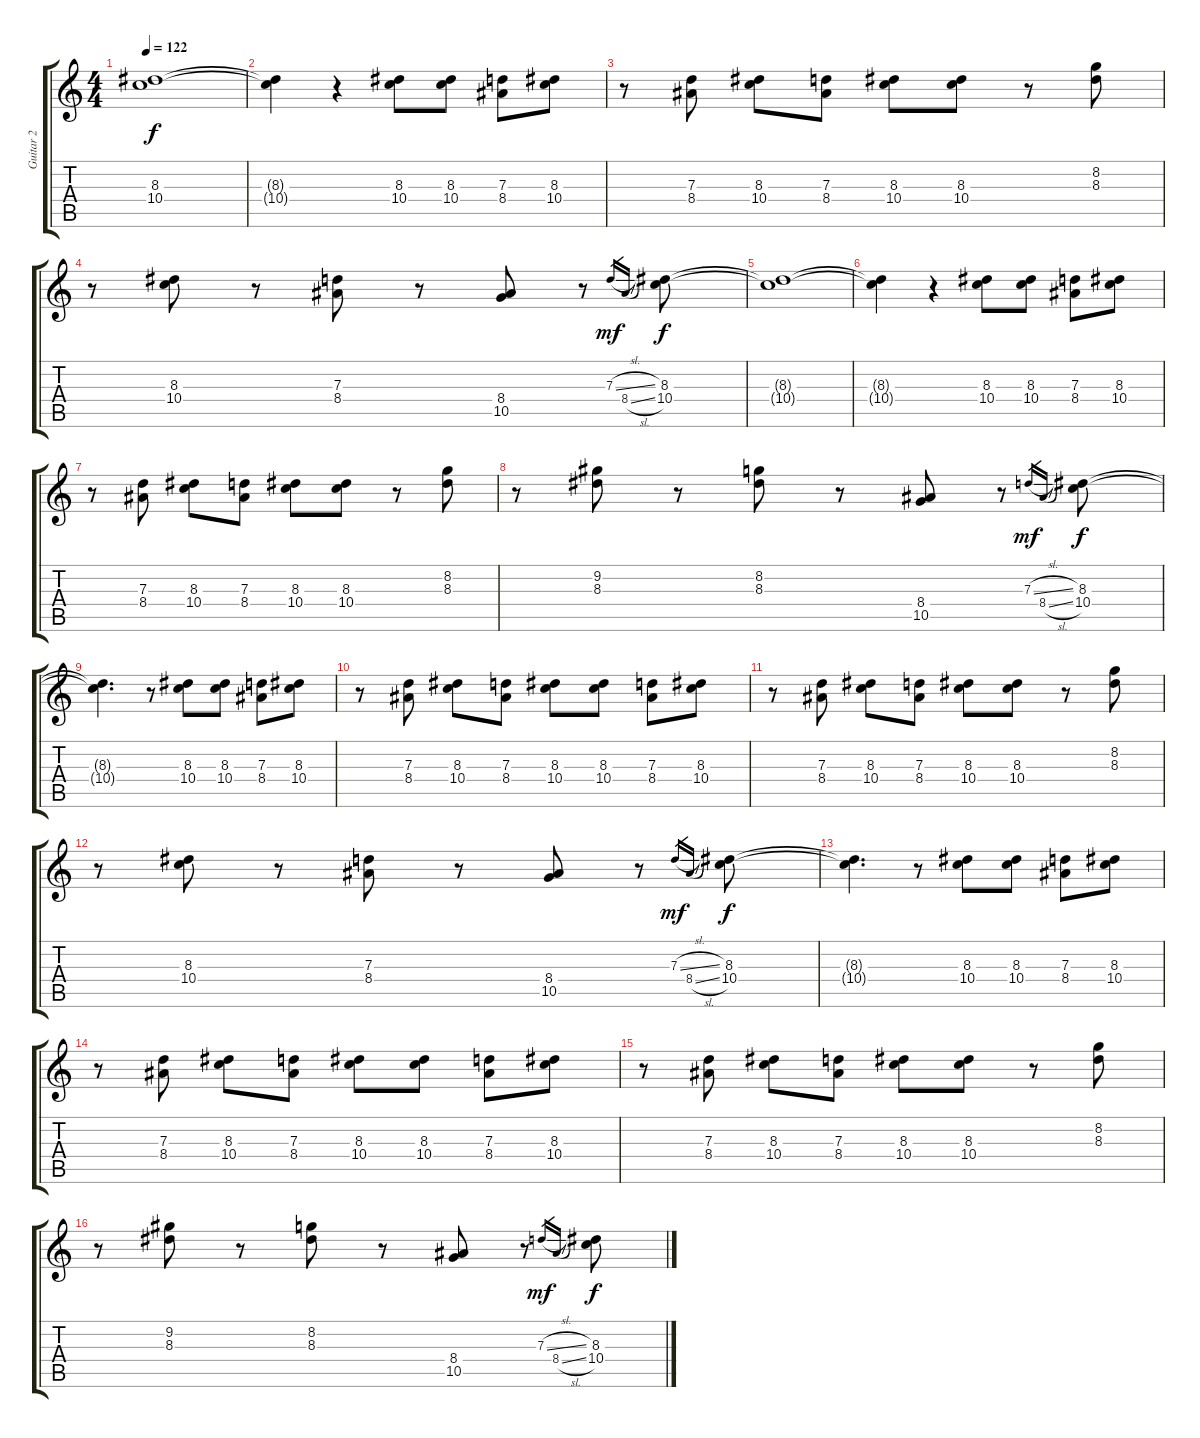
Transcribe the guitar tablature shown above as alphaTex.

\track ("Guitar 2" "Guitar 2") {instrument electricguitarclean}
\staff {score tabs}
\tuning (E4 B3 G3 D3 A2 E2) {hide}
\ts (4 4)
\tempo 122
\clef g2
\ks c
(8.3{t} 10.4{t}).1{dy f} |
(8.3{t} 10.4{t}).4 r.4 (8.3 10.4).8 (8.3 10.4).8 (7.3 8.4).8 (8.3 10.4).8 |
r.8 (7.3 8.4).8 (8.3 10.4).8 (7.3 8.4).8 (8.3 10.4).8 (8.3 10.4).8 r.8 (8.2 8.3).8 |
r.8 (8.3 10.4).8 r.8 (7.3 8.4).8 r.8 (8.4 10.5).8 r.8 7.3{sl}.16{gr dy mf} 8.4{sl}.16{gr} (8.3 10.4).8{dy f} |
(8.3{t} 10.4{t}).1 |
(8.3{t} 10.4{t}).4 r.4 (8.3 10.4).8 (8.3 10.4).8 (7.3 8.4).8 (8.3 10.4).8 |
r.8 (7.3 8.4).8 (8.3 10.4).8 (7.3 8.4).8 (8.3 10.4).8 (8.3 10.4).8 r.8 (8.2 8.3).8 |
r.8 (9.2 8.3).8 r.8 (8.2 8.3).8 r.8 (8.4 10.5).8 r.8 7.3{sl}.16{gr dy mf} 8.4{sl}.16{gr} (8.3 10.4).8{dy f} |
(8.3{t} 10.4{t}).4{d} r.8 (8.3 10.4).8 (8.3 10.4).8 (7.3 8.4).8 (8.3 10.4).8 |
r.8 (7.3 8.4).8 (8.3 10.4).8 (7.3 8.4).8 (8.3 10.4).8 (8.3 10.4).8 (7.3 8.4).8 (8.3 10.4).8 |
r.8 (7.3 8.4).8 (8.3 10.4).8 (7.3 8.4).8 (8.3 10.4).8 (8.3 10.4).8 r.8 (8.2 8.3).8 |
r.8 (8.3 10.4).8 r.8 (7.3 8.4).8 r.8 (8.4 10.5).8 r.8 7.3{sl}.16{gr dy mf} 8.4{sl}.16{gr} (8.3 10.4).8{dy f} |
(8.3{t} 10.4{t}).4{d} r.8 (8.3 10.4).8 (8.3 10.4).8 (7.3 8.4).8 (8.3 10.4).8 |
r.8 (7.3 8.4).8 (8.3 10.4).8 (7.3 8.4).8 (8.3 10.4).8 (8.3 10.4).8 (7.3 8.4).8 (8.3 10.4).8 |
r.8 (7.3 8.4).8 (8.3 10.4).8 (7.3 8.4).8 (8.3 10.4).8 (8.3 10.4).8 r.8 (8.2 8.3).8 |
r.8 (9.2 8.3).8 r.8 (8.2 8.3).8 r.8 (8.4 10.5).8 r.8 7.3{sl}.16{gr dy mf} 8.4{sl}.16{gr} (8.3 10.4).8{dy f}
